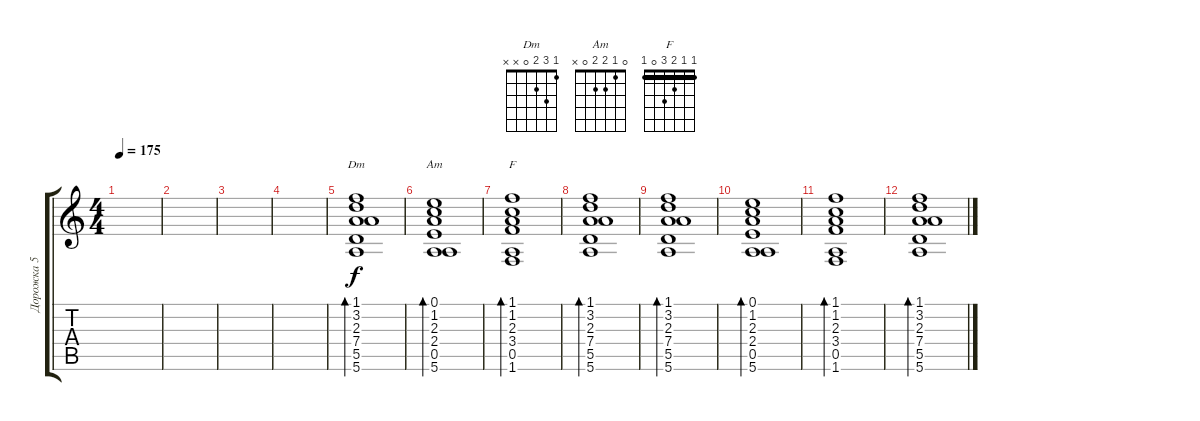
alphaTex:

\track ("Дорожка 5" "Дорожка 5") {instrument electricguitarclean}
\staff {score tabs}
\tuning (E4 B3 G3 D3 A2 E2) {hide}
\chord ("Dm" 1 3 2 0 x x)
\chord ("Am" 0 1 2 2 0 x)
\chord ("F" 1 1 2 3 0 1) {barre 1}
\ts (4 4)
\tempo 175
\clef g2
\ks c
|
|
|
|
(1.1 3.2 2.3 7.4 5.5 5.6).1{bd 120 ch "Dm"} |
(0.1 1.2 2.3 2.4 0.5 5.6).1{bd 120 ch "Am"} |
(1.1 1.2 2.3 3.4 0.5 1.6).1{bd 120 ch "F"} |
(1.1 3.2 2.3 7.4 5.5 5.6).1{bd 120} |
(1.1 3.2 2.3 7.4 5.5 5.6).1{bd 120} |
(0.1 1.2 2.3 2.4 0.5 5.6).1{bd 120} |
(1.1 1.2 2.3 3.4 0.5 1.6).1{bd 120} |
(1.1 3.2 2.3 7.4 5.5 5.6).1{bd 120}
